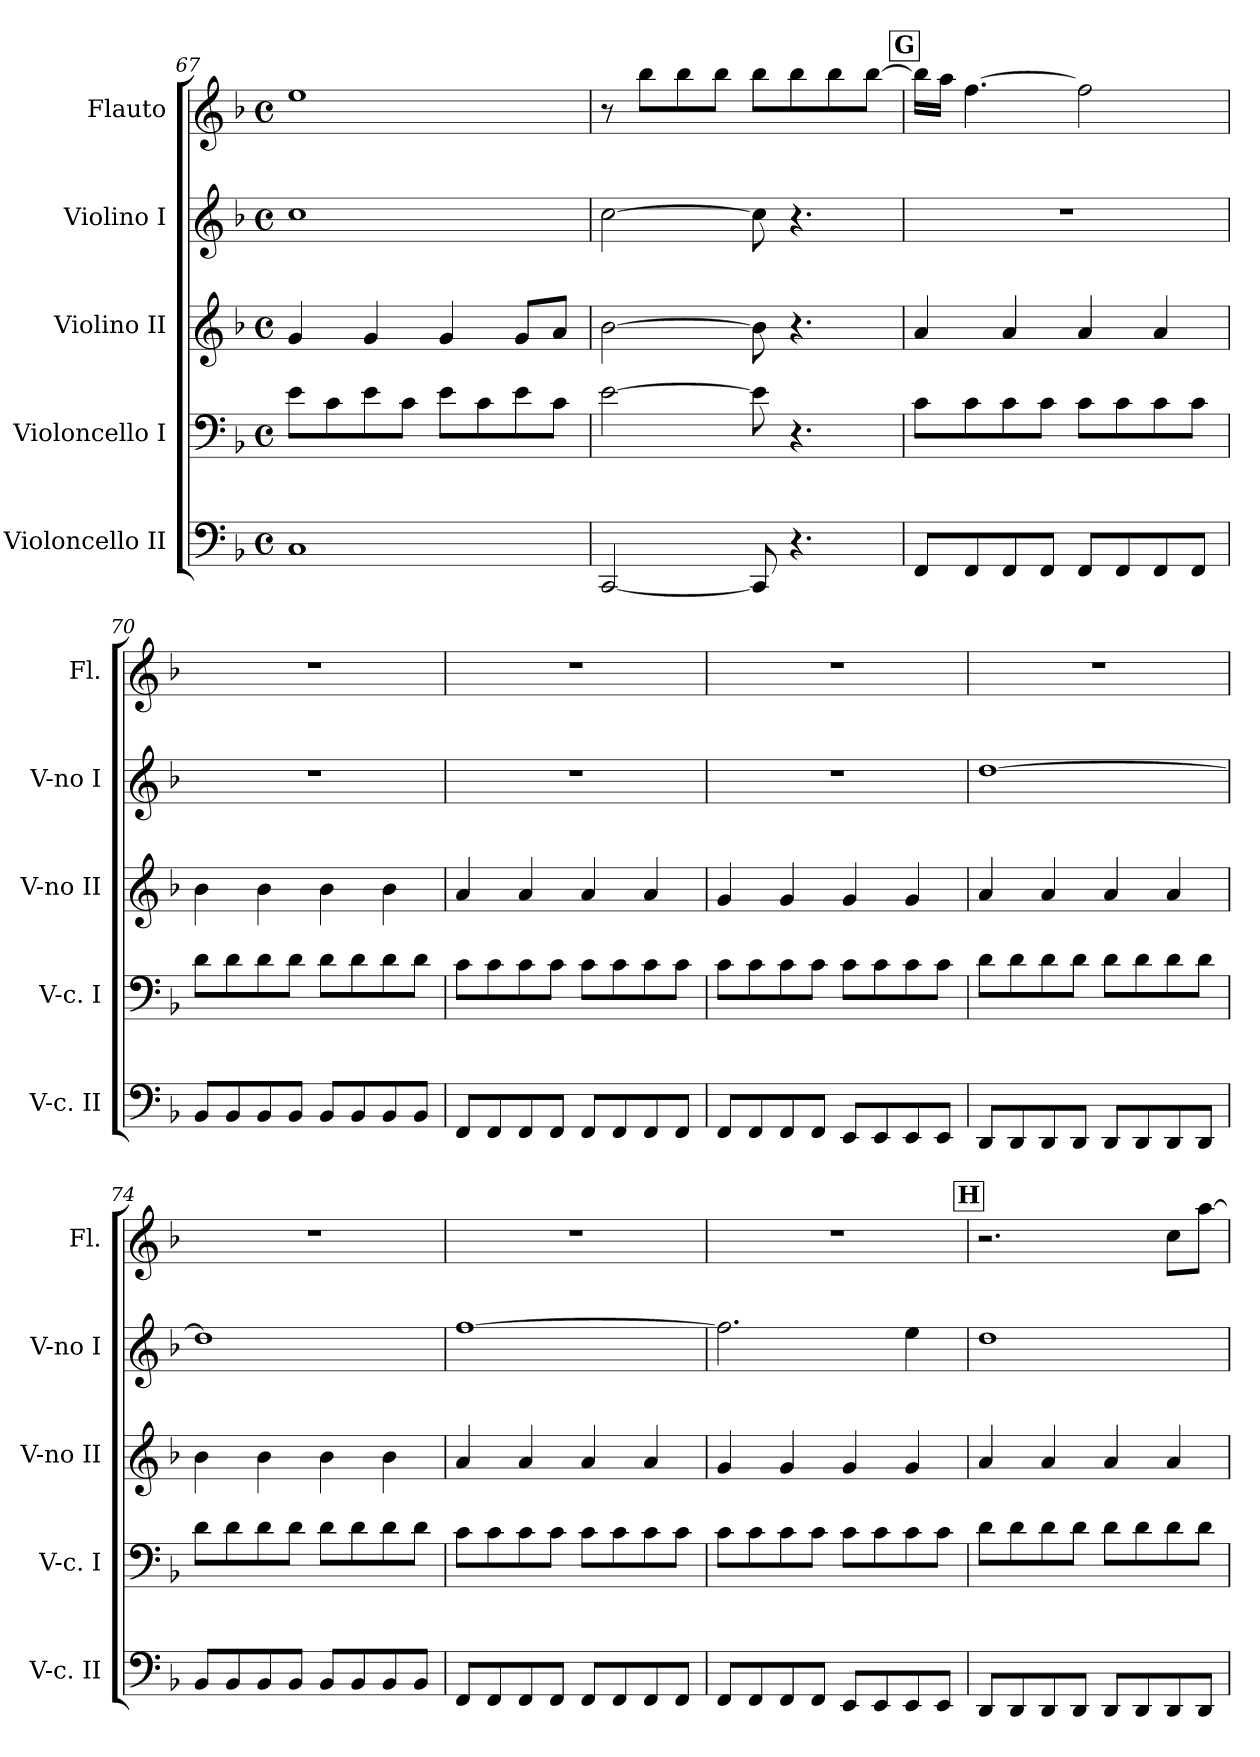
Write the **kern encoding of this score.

**kern	**kern	**kern	**kern	**kern
*part5	*part4	*part3	*part2	*part1
*staff5	*staff4	*staff3	*staff2	*staff1
*I"Violoncello II	*I"Violoncello I	*I"Violino II	*I"Violino I	*I"Flauto
*I'V-c. II	*I'V-c. I	*I'V-no II	*I'V-no I	*I'Fl.
!!LO:PB:g=z
*clefF4	*clefF4	*clefG2	*clefG2	*clefG2
*k[b-]	*k[b-]	*k[b-]	*k[b-]	*k[b-]
*M4/4	*M4/4	*M4/4	*M4/4	*M4/4
*met(c)	*met(c)	*met(c)	*met(c)	*met(c)
=67	=67	=67	=67	=67
1C	8e\L	4g/	1cc	1ee
.	8c\	.	.	.
.	8e\	4g/	.	.
.	8c\J	.	.	.
.	8e\L	4g/	.	.
.	8c\	.	.	.
.	8e\	8g/L	.	.
.	8c\J	8a/J	.	.
=68	=68	=68	=68	=68
[2CC/	[2e\	[2b-\	[2cc\	8r
.	.	.	.	8bb-\L
.	.	.	.	8bb-\
.	.	.	.	8bb-\J
8CC/]	8e\]	8b-\]	8cc\]	8bb-\L
4.r	4.r	4.r	4.r	8bb-\
.	.	.	.	8bb-\
.	.	.	.	[8bb-\J
!!LO:REH:place=s1:a:B:fs=14:t=G
=69	=69	=69	=69	=69
8FF/L	8c\L	4a/	1r	16bb-\LL]
.	.	.	.	16aa\JJ
8FF/	8c\	.	.	[4.ff\
8FF/	8c\	4a/	.	.
8FF/J	8c\J	.	.	.
8FF/L	8c\L	4a/	.	2ff\]
8FF/	8c\	.	.	.
8FF/	8c\	4a/	.	.
8FF/J	8c\J	.	.	.
!!LO:LB:g=z
=70	=70	=70	=70	=70
8BB-/L	8d\L	4b-\	1r	1r
8BB-/	8d\	.	.	.
8BB-/	8d\	4b-\	.	.
8BB-/J	8d\J	.	.	.
8BB-/L	8d\L	4b-\	.	.
8BB-/	8d\	.	.	.
8BB-/	8d\	4b-\	.	.
8BB-/J	8d\J	.	.	.
=71	=71	=71	=71	=71
8FF/L	8c\L	4a/	1r	1r
8FF/	8c\	.	.	.
8FF/	8c\	4a/	.	.
8FF/J	8c\J	.	.	.
8FF/L	8c\L	4a/	.	.
8FF/	8c\	.	.	.
8FF/	8c\	4a/	.	.
8FF/J	8c\J	.	.	.
=72	=72	=72	=72	=72
8FF/L	8c\L	4g/	1r	1r
8FF/	8c\	.	.	.
8FF/	8c\	4g/	.	.
8FF/J	8c\J	.	.	.
8EE/L	8c\L	4g/	.	.
8EE/	8c\	.	.	.
8EE/	8c\	4g/	.	.
8EE/J	8c\J	.	.	.
!!LO:PB:g=z
=73	=73	=73	=73	=73
8DD/L	8d\L	4a/	[1dd	1r
8DD/	8d\	.	.	.
8DD/	8d\	4a/	.	.
8DD/J	8d\J	.	.	.
8DD/L	8d\L	4a/	.	.
8DD/	8d\	.	.	.
8DD/	8d\	4a/	.	.
8DD/J	8d\J	.	.	.
=74	=74	=74	=74	=74
8BB-/L	8d\L	4b-\	1dd]	1r
8BB-/	8d\	.	.	.
8BB-/	8d\	4b-\	.	.
8BB-/J	8d\J	.	.	.
8BB-/L	8d\L	4b-\	.	.
8BB-/	8d\	.	.	.
8BB-/	8d\	4b-\	.	.
8BB-/J	8d\J	.	.	.
=75	=75	=75	=75	=75
8FF/L	8c\L	4a/	[1ff	1r
8FF/	8c\	.	.	.
8FF/	8c\	4a/	.	.
8FF/J	8c\J	.	.	.
8FF/L	8c\L	4a/	.	.
8FF/	8c\	.	.	.
8FF/	8c\	4a/	.	.
8FF/J	8c\J	.	.	.
!!LO:LB:g=z
=76	=76	=76	=76	=76
8FF/L	8c\L	4g/	2.ff\]	1r
8FF/	8c\	.	.	.
8FF/	8c\	4g/	.	.
8FF/J	8c\J	.	.	.
8EE/L	8c\L	4g/	.	.
8EE/	8c\	.	.	.
8EE/	8c\	4g/	4ee\	.
8EE/J	8c\J	.	.	.
!!LO:REH:place=s1:a:B:fs=14:t=H
=77	=77	=77	=77	=77
8DD/L	8d\L	4a/	1dd	2.r
8DD/	8d\	.	.	.
8DD/	8d\	4a/	.	.
8DD/J	8d\J	.	.	.
8DD/L	8d\L	4a/	.	.
8DD/	8d\	.	.	.
8DD/	8d\	4a/	.	8cc\L
8DD/J	8d\J	.	.	[8aa\J
=	=	=	=	=
*-	*-	*-	*-	*-
